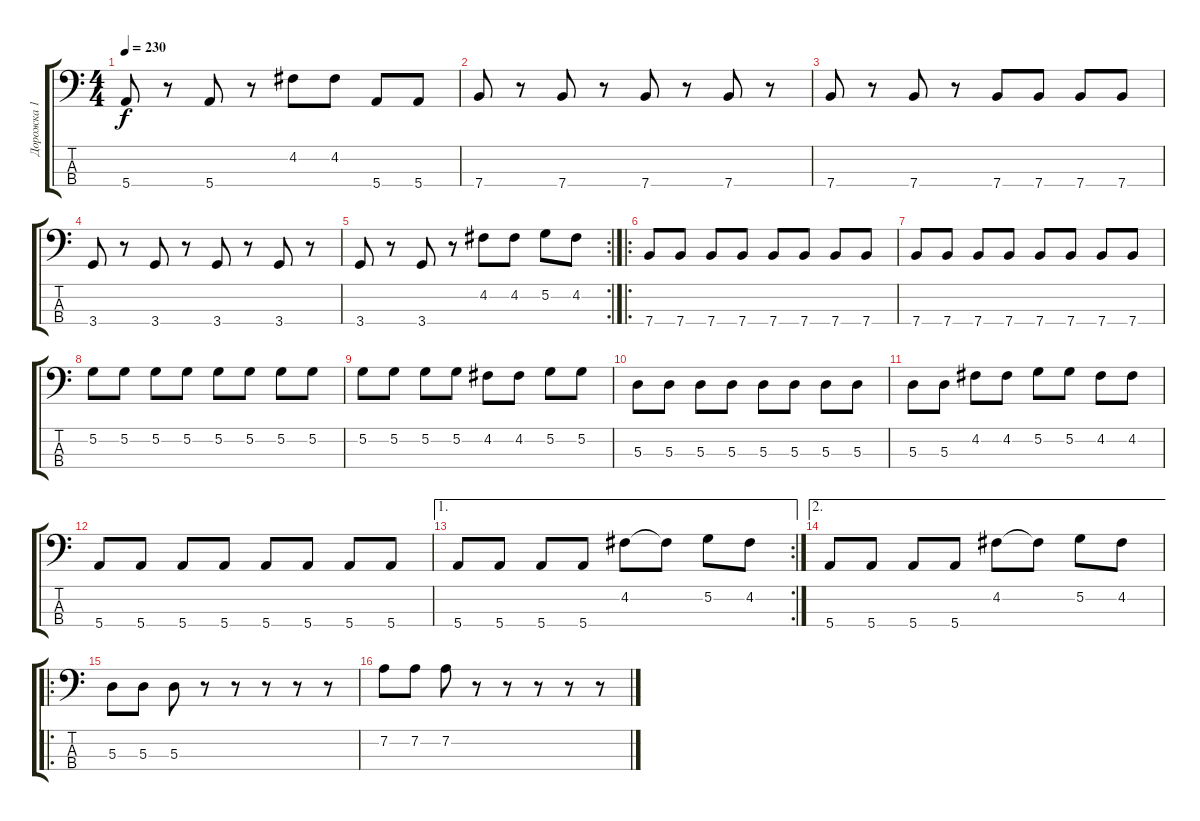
\track ("Дорожка 1" "Дорожка 1") {instrument electricbasspick}
\staff {score tabs}
\tuning (G2 D2 A1 E1) {hide}
\ts (4 4)
\tempo 230
\clef f4
\ks c
5.4.8{dy f} r.8 5.4.8 r.8 4.2.8 4.2.8 5.4.8 5.4.8 |
7.4.8 r.8 7.4.8 r.8 7.4.8 r.8 7.4.8 r.8 |
7.4.8 r.8 7.4.8 r.8 7.4.8 7.4.8 7.4.8 7.4.8 |
3.4.8 r.8 3.4.8 r.8 3.4.8 r.8 3.4.8 r.8 |
\rc 2
3.4.8 r.8 3.4.8 r.8 4.2.8 4.2.8 5.2.8 4.2.8 |
\ro
7.4.8 7.4.8 7.4.8 7.4.8 7.4.8 7.4.8 7.4.8 7.4.8 |
7.4.8 7.4.8 7.4.8 7.4.8 7.4.8 7.4.8 7.4.8 7.4.8 |
5.2.8 5.2.8 5.2.8 5.2.8 5.2.8 5.2.8 5.2.8 5.2.8 |
5.2.8 5.2.8 5.2.8 5.2.8 4.2.8 4.2.8 5.2.8 5.2.8 |
5.3.8 5.3.8 5.3.8 5.3.8 5.3.8 5.3.8 5.3.8 5.3.8 |
5.3.8 5.3.8 4.2.8 4.2.8 5.2.8 5.2.8 4.2.8 4.2.8 |
5.4.8 5.4.8 5.4.8 5.4.8 5.4.8 5.4.8 5.4.8 5.4.8 |
\ae 1
\rc 2
5.4.8 5.4.8 5.4.8 5.4.8 4.2.8 4.2{t}.8 5.2.8 4.2.8 |
\ae 2
5.4.8 5.4.8 5.4.8 5.4.8 4.2.8 4.2{t}.8 5.2.8 4.2.8 |
\ro
5.3.8 5.3.8 5.3.8 r.8 r.8 r.8 r.8 r.8 |
7.2.8 7.2.8 7.2.8 r.8 r.8 r.8 r.8 r.8
